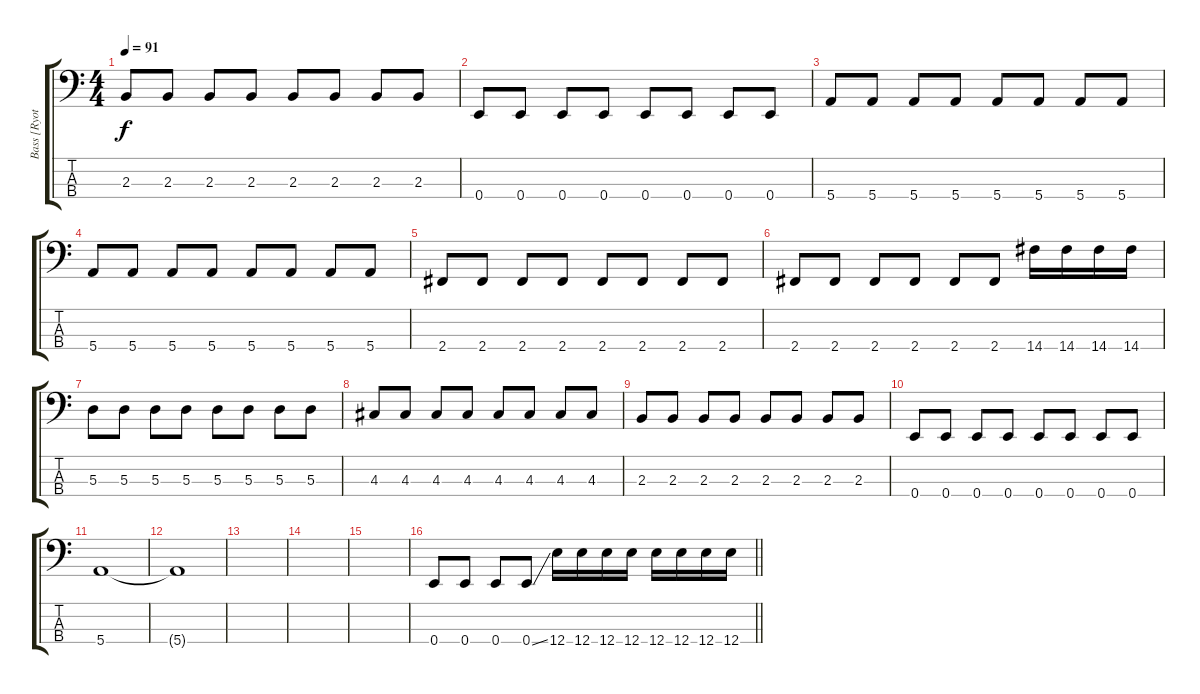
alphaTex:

\track ("Bass [Ryota]" "Bass [Ryot") {instrument electricbassfinger}
\staff {score tabs}
\tuning (G2 D2 A1 E1) {hide}
\ts (4 4)
\tempo 91
\clef f4
\ks c
2.3.8{dy f} 2.3.8 2.3.8 2.3.8 2.3.8 2.3.8 2.3.8 2.3.8 |
0.4.8 0.4.8 0.4.8 0.4.8 0.4.8 0.4.8 0.4.8 0.4.8 |
5.4.8 5.4.8 5.4.8 5.4.8 5.4.8 5.4.8 5.4.8 5.4.8 |
5.4.8 5.4.8 5.4.8 5.4.8 5.4.8 5.4.8 5.4.8 5.4.8 |
2.4.8 2.4.8 2.4.8 2.4.8 2.4.8 2.4.8 2.4.8 2.4.8 |
2.4.8 2.4.8 2.4.8 2.4.8 2.4.8 2.4.8 14.4.16 14.4.16 14.4.16 14.4.16 |
5.3.8 5.3.8 5.3.8 5.3.8 5.3.8 5.3.8 5.3.8 5.3.8 |
4.3.8 4.3.8 4.3.8 4.3.8 4.3.8 4.3.8 4.3.8 4.3.8 |
2.3.8 2.3.8 2.3.8 2.3.8 2.3.8 2.3.8 2.3.8 2.3.8 |
0.4.8 0.4.8 0.4.8 0.4.8 0.4.8 0.4.8 0.4.8 0.4.8 |
5.4.1 |
5.4{t}.1 |
|
|
|
\barLineRight lightlight
0.4.8 0.4.8 0.4.8 0.4{ss}.8 12.4.16 12.4.16 12.4.16 12.4.16 12.4.16 12.4.16 12.4.16 12.4.16
